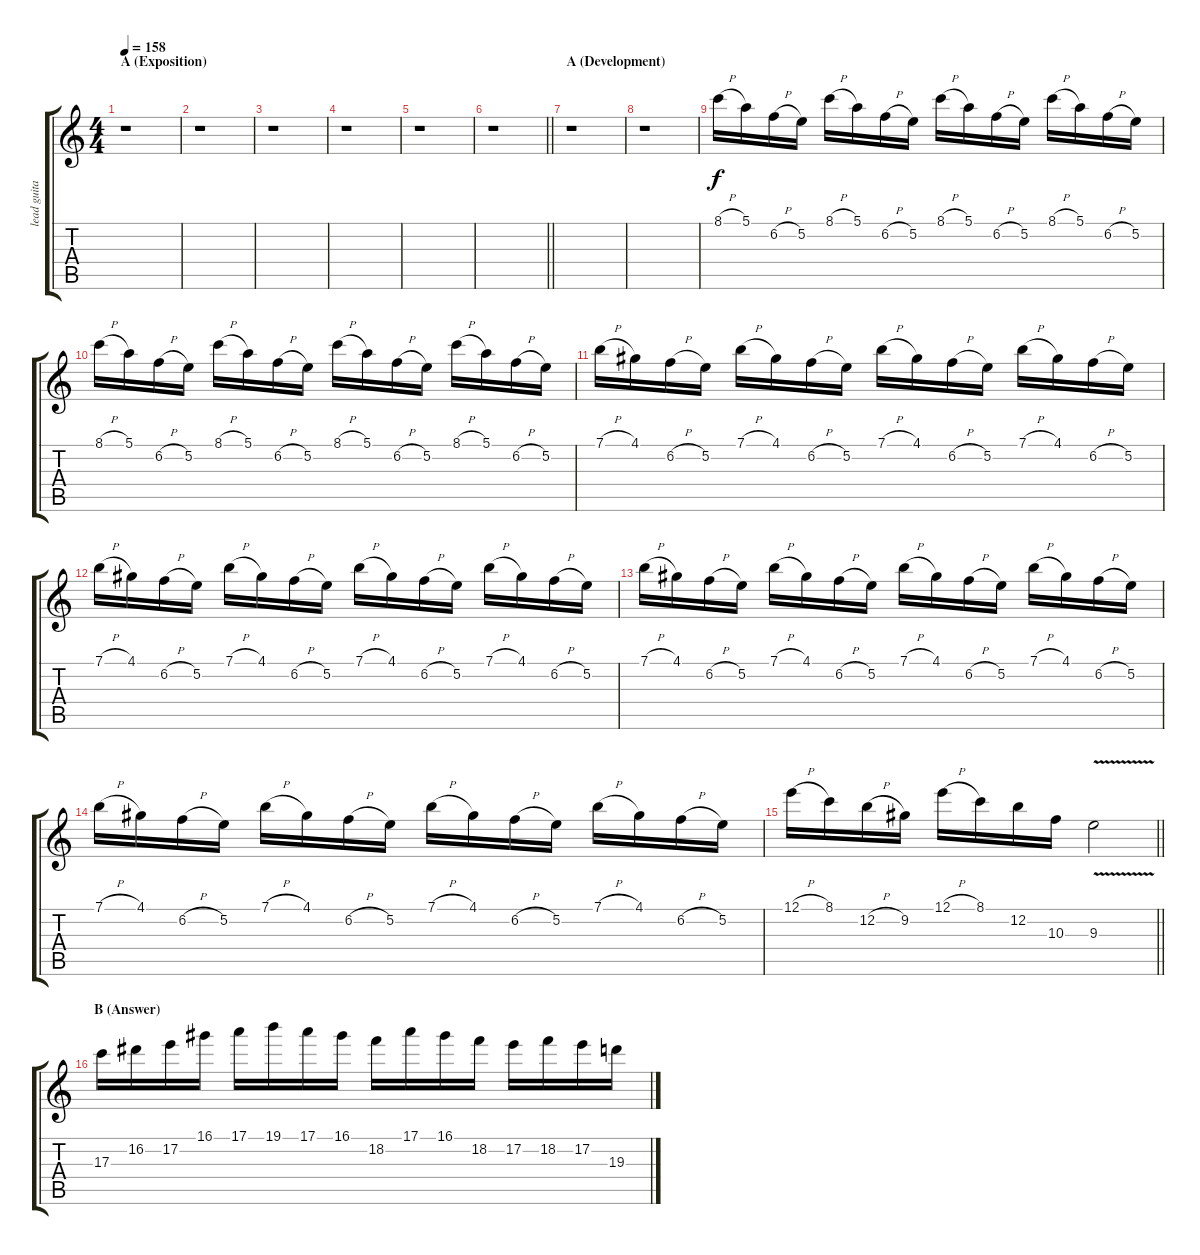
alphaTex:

\track ("lead guitar" "lead guita") {instrument overdrivenguitar}
\staff {score tabs}
\tuning (E4 B3 G3 D3 A2 E2) {hide}
\ts (4 4)
\section ("" "A (Exposition)")
\tempo 158
\clef g2
\ks c
r.1{dy f instrument overdrivenguitar} |
r.1 |
r.1 |
r.1 |
r.1 |
\barLineRight lightlight
r.1 |
\section ("" "A (Development)")
r.1 |
r.1 |
8.1{h}.16 5.1.16 6.2{h}.16 5.2.16 8.1{h}.16 5.1.16 6.2{h}.16 5.2.16 8.1{h}.16 5.1.16 6.2{h}.16 5.2.16 8.1{h}.16 5.1.16 6.2{h}.16 5.2.16 |
8.1{h}.16 5.1.16 6.2{h}.16 5.2.16 8.1{h}.16 5.1.16 6.2{h}.16 5.2.16 8.1{h}.16 5.1.16 6.2{h}.16 5.2.16 8.1{h}.16 5.1.16 6.2{h}.16 5.2.16 |
7.1{h}.16 4.1.16 6.2{h}.16 5.2.16 7.1{h}.16 4.1.16 6.2{h}.16 5.2.16 7.1{h}.16 4.1.16 6.2{h}.16 5.2.16 7.1{h}.16 4.1.16 6.2{h}.16 5.2.16 |
7.1{h}.16 4.1.16 6.2{h}.16 5.2.16 7.1{h}.16 4.1.16 6.2{h}.16 5.2.16 7.1{h}.16 4.1.16 6.2{h}.16 5.2.16 7.1{h}.16 4.1.16 6.2{h}.16 5.2.16 |
7.1{h}.16 4.1.16 6.2{h}.16 5.2.16 7.1{h}.16 4.1.16 6.2{h}.16 5.2.16 7.1{h}.16 4.1.16 6.2{h}.16 5.2.16 7.1{h}.16 4.1.16 6.2{h}.16 5.2.16 |
7.1{h}.16 4.1.16 6.2{h}.16 5.2.16 7.1{h}.16 4.1.16 6.2{h}.16 5.2.16 7.1{h}.16 4.1.16 6.2{h}.16 5.2.16 7.1{h}.16 4.1.16 6.2{h}.16 5.2.16 |
\barLineRight lightlight
12.1{h}.16 8.1.16 12.2{h}.16 9.2.16 12.1{h}.16 8.1.16 12.2.16 10.3.16 9.3{v}.2 |
\section ("" "B (Answer)")
17.3.16 16.2.16 17.2.16 16.1.16 17.1.16 19.1.16 17.1.16 16.1.16 18.2.16 17.1.16 16.1.16 18.2.16 17.2.16 18.2.16 17.2.16 19.3.16
